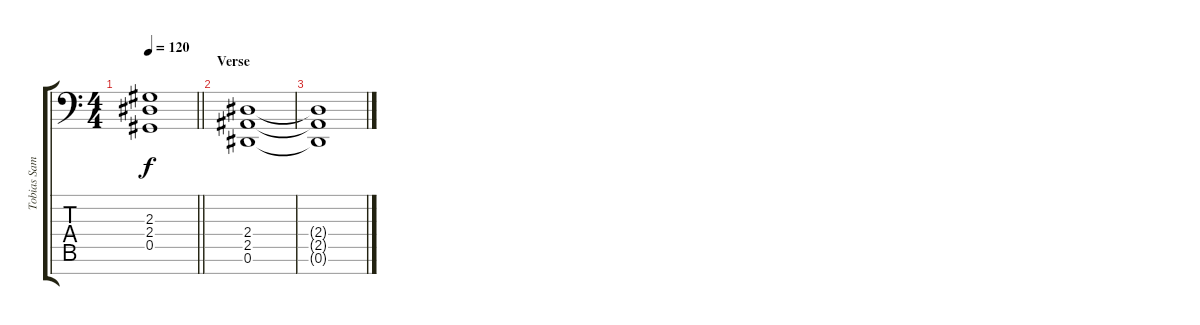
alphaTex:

\track ("Tobias Sammet (Rhythm Keyboard)" "Tobias Sam") {instrument stringensemble1}
\staff {score tabs}
\tuning (Eb4 Bb3 Gb3 Db3 Ab2 Eb2 Bb1) {hide}
\ts (4 4)
\tempo 120
\clef f4
\barLineRight lightlight
\ks c
(2.3 2.4 0.5).1{dy f} |
\section ("" "Verse")
(2.4 2.5 0.6).1 |
(2.4{t} 2.5{t} 0.6{t}).1
